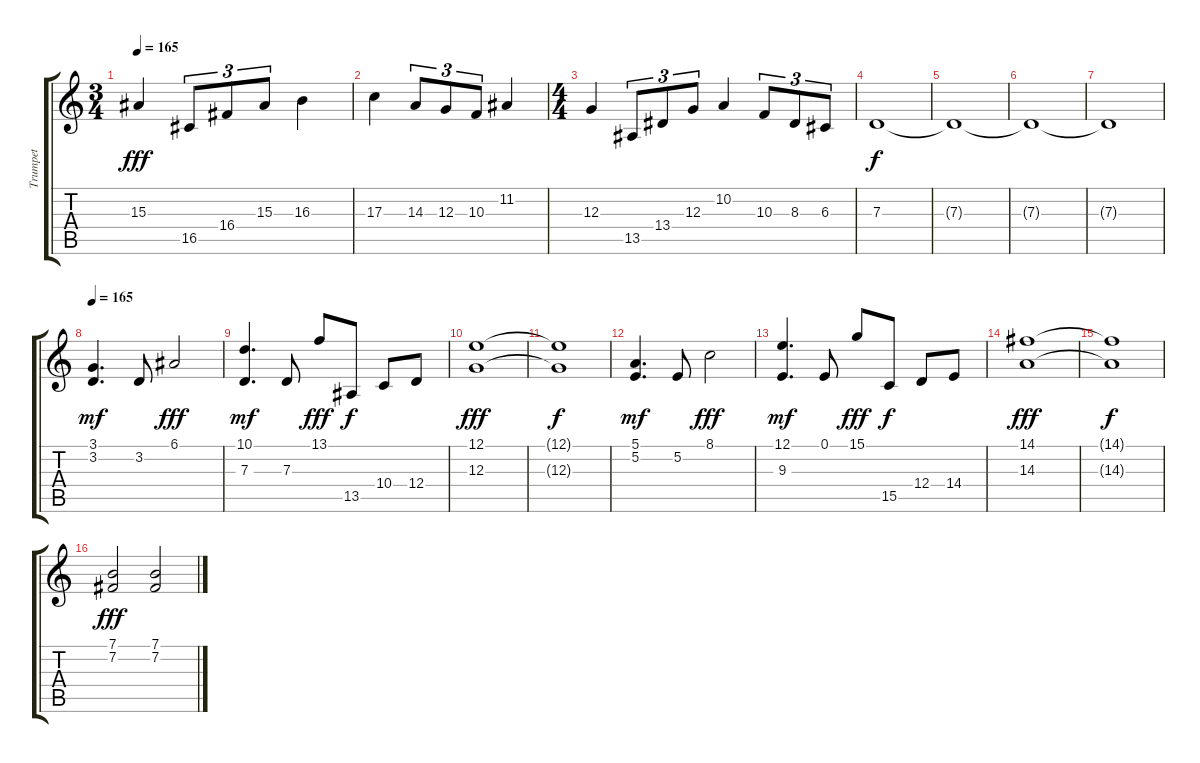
\track ("Trumpet" "Trumpet") {instrument trumpet}
\staff {score tabs}
\tuning (E4 B3 G3 D3 A2 E2) {hide}
\ts (3 4)
\tempo 165
\clef g2
\ks c
15.3.4{dy fff balance 0} 16.5.8{tu (3 2) balance 0} 16.4.8{tu (3 2)} 15.3.8{tu (3 2)} 16.3.4 |
17.3.4 14.3.8{tu (3 2)} 12.3.8{tu (3 2)} 10.3.8{tu (3 2)} 11.2.4 |
\ts (4 4)
12.3.4 13.5.8{tu (3 2)} 13.4.8{tu (3 2)} 12.3.8{tu (3 2)} 10.2.4 10.3.8{tu (3 2)} 8.3.8{tu (3 2)} 6.3.8{tu (3 2)} |
7.3.1{dy f} |
7.3{t}.1 |
7.3{t}.1 |
7.3{t}.1 |
\tempo 165
(3.1 3.2).4{d dy mf} 3.2.8 6.1.2{dy fff} |
(10.1 7.3).4{d dy mf} 7.3.8 13.1.8{dy fff} 13.5.8{dy f} 10.4.8 12.4.8 |
(12.1 12.3).1{dy fff} |
(12.1{t} 12.3{t}).1{dy f} |
(5.1 5.2).4{d dy mf} 5.2.8 8.1.2{dy fff} |
(12.1 9.3).4{d dy mf} 0.1.8 15.1.8{dy fff} 15.5.8{dy f} 12.4.8 14.4.8 |
(14.1 14.3).1{dy fff} |
(14.1{t} 14.3{t}).1{dy f} |
(7.1 7.2).2{dy fff} (7.1 7.2).2
